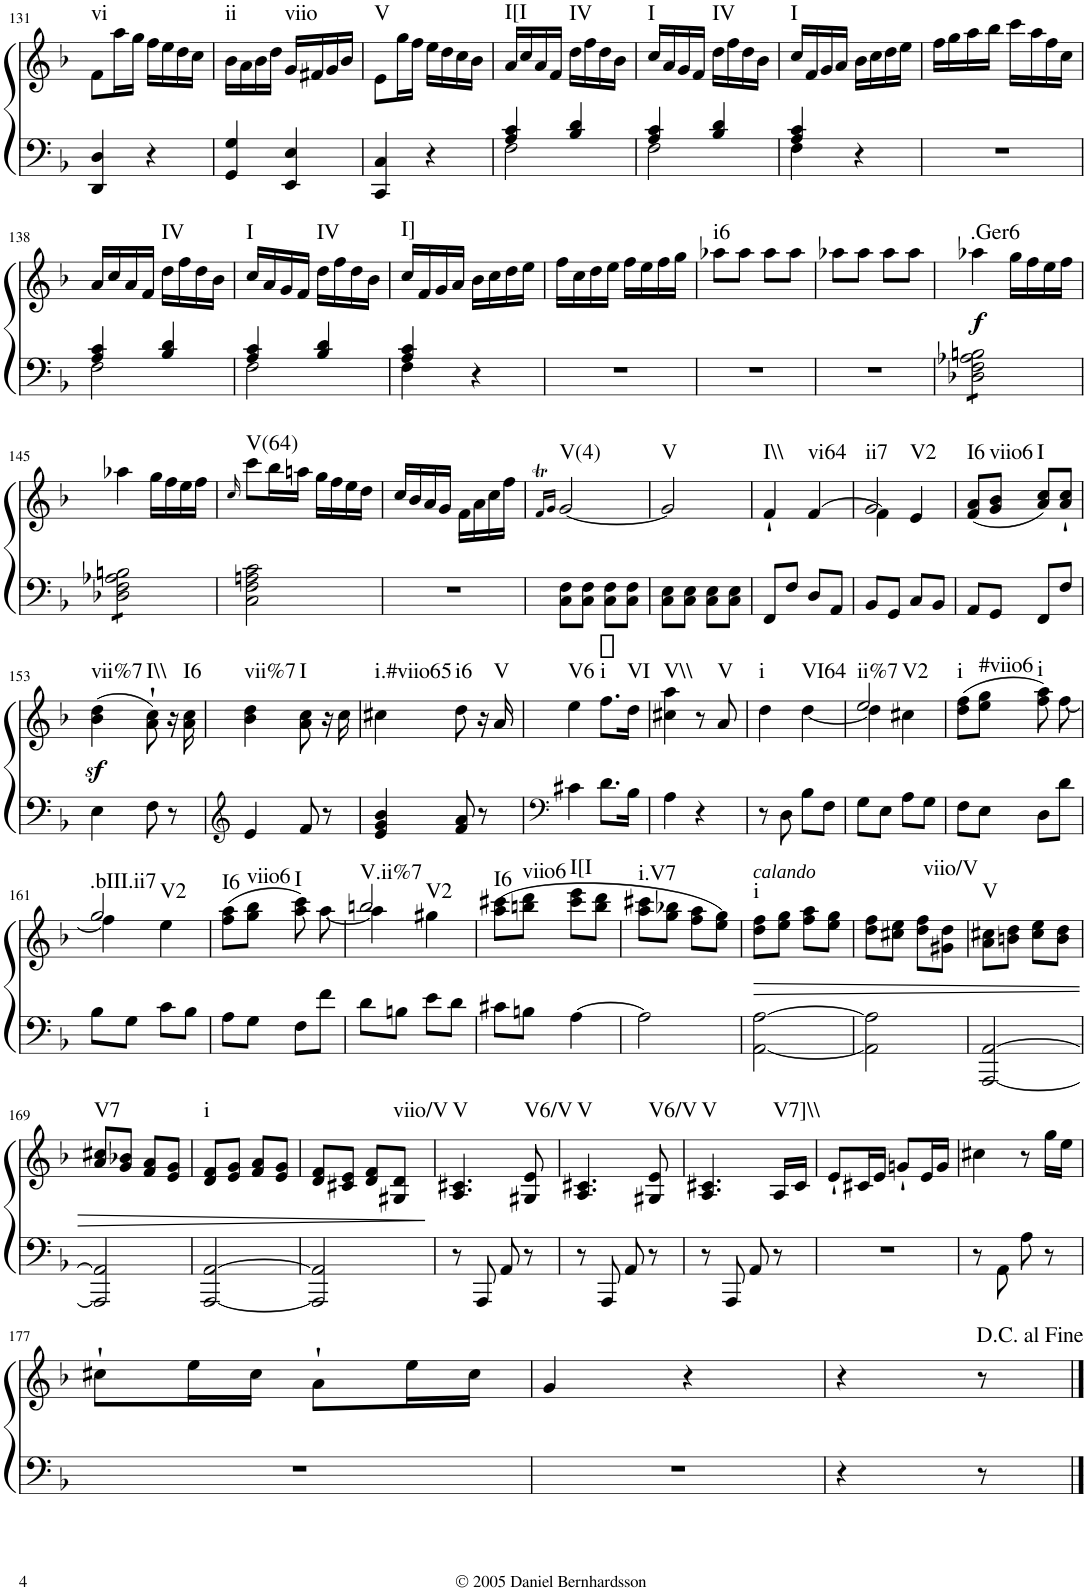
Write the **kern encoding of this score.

**kern	**kern	**dynam	**harte
*part1	*part1	*part1	*part1
*staff2	*staff1	*staff1/2	*
*I"Piano	*	*	*
*I'Pno.	*	*	*
!!LO:PB:g=z
*clefF4	*clefG2	*	*
*k[b-]	*k[b-]	*	*
*F:	*F:	*	*
*M2/4	*M2/4	*	*
=131	=131	=131	=131
!	!	!	!LO:H:kt=vi
4DD/ 4D/	8f\L	.	N
.	16aa\L	.	.
.	16gg\JJ	.	.
4r	16ff\LL	.	.
.	16ee\	.	.
.	16dd\	.	.
.	16cc\JJ	.	.
=132	=132	=132	=132
!	!	!	!LO:H:kt=ii
4GG/ 4G/	16b-\LL	.	N
.	16a\	.	.
.	16b-\	.	.
.	16dd\JJ	.	.
!	!	!	!LO:H:kt=viio
4EE/ 4E/	16g/LL	.	N
.	16f#X/	.	.
.	16g/	.	.
.	16b-/JJ	.	.
=133	=133	=133	=133
!	!	!	!LO:H:kt=V
4CC/ 4C/	8e\L	.	N
.	16gg\L	.	.
.	16ff\JJ	.	.
4r	16ee\LL	.	.
.	16dd\	.	.
.	16cc\	.	.
.	16b-\JJ	.	.
=134	=134	=134	=134
*^	*	*	*
!	!	!	!	!LO:H:kt=I[I
4A/ 4c/	2F\	16a/LL	.	N
.	.	16cc/	.	.
.	.	16a/	.	.
.	.	16f/JJ	.	.
!	!	!	!	!LO:H:kt=IV
4B-/ 4d/	.	16dd\LL	.	N
.	.	16ff\	.	.
.	.	16dd\	.	.
.	.	16b-\JJ	.	.
=135	=135	=135	=135	=135
!	!	!	!	!LO:H:kt=I
4A/ 4c/	2F\	16cc/LL	.	N
.	.	16a/	.	.
.	.	16g/	.	.
.	.	16f/JJ	.	.
!	!	!	!	!LO:H:kt=IV
4B-/ 4d/	.	16dd\LL	.	N
.	.	16ff\	.	.
.	.	16dd\	.	.
.	.	16b-\JJ	.	.
=136	=136	=136	=136	=136
!	!	!	!	!LO:H:kt=I
4A/ 4c/	4F\	16cc/LL	.	N
.	.	16f/	.	.
.	.	16g/	.	.
.	.	16a/JJ	.	.
4r	4ryy	16b-\LL	.	.
.	.	16cc\	.	.
.	.	16dd\	.	.
.	.	16ee\JJ	.	.
*v	*v	*	*	*
=137	=137	=137	=137
2r	16ff\LL	.	.
.	16gg\	.	.
.	16aa\	.	.
.	16bb-\JJ	.	.
.	16ccc\LL	.	.
.	16aa\	.	.
.	16ff\	.	.
.	16cc\JJ	.	.
!!LO:LB:g=z
=138	=138	=138	=138
*^	*	*	*
4A/ 4c/	2F\	16a/LL	.	.
.	.	16cc/	.	.
.	.	16a/	.	.
.	.	16f/JJ	.	.
!	!	!	!	!LO:H:kt=IV
4B-/ 4d/	.	16dd\LL	.	N
.	.	16ff\	.	.
.	.	16dd\	.	.
.	.	16b-\JJ	.	.
=139	=139	=139	=139	=139
!	!	!	!	!LO:H:kt=I
4A/ 4c/	2F\	16cc/LL	.	N
.	.	16a/	.	.
.	.	16g/	.	.
.	.	16f/JJ	.	.
!	!	!	!	!LO:H:kt=IV
4B-/ 4d/	.	16dd\LL	.	N
.	.	16ff\	.	.
.	.	16dd\	.	.
.	.	16b-\JJ	.	.
=140	=140	=140	=140	=140
!	!	!	!	!LO:H:kt=I]
4A/ 4c/	4F\	16cc/LL	.	N
.	.	16f/	.	.
.	.	16g/	.	.
.	.	16a/JJ	.	.
4r	4ryy	16b-\LL	.	.
.	.	16cc\	.	.
.	.	16dd\	.	.
.	.	16ee\JJ	.	.
*v	*v	*	*	*
=141	=141	=141	=141
2r	16ff\LL	.	.
.	16cc\	.	.
.	16dd\	.	.
.	16ee\JJ	.	.
.	16ff\LL	.	.
.	16ee\	.	.
.	16ff\	.	.
.	16gg\JJ	.	.
=142	=142	=142	=142
!	!	!	!LO:H:kt=i6
2r	8aa-X\L	.	N
.	8aa-\J	.	.
.	8aa-\L	.	.
.	8aa-\J	.	.
=143	=143	=143	=143
2r	8aa-X\L	.	.
.	8aa-\J	.	.
.	8aa-\L	.	.
.	8aa-\J	.	.
=144	=144	=144	=144
!	!	!LO:DY:b	!LO:H:kt=.Ger6
*tremolo	*	*	*
8D-X\ 8F\ 8A-X\ 8Bn\L	4aa-X\	f	N
8D-X\ 8F\ 8A-X\ 8Bn\	.	.	.
8D-X\ 8F\ 8A-X\ 8Bn\	16gg\LL	.	.
.	16ff\	.	.
8D-X\ 8F\ 8A-X\ 8Bn\J	16ee\	.	.
.	16ff\JJ	.	.
!!LO:LB:g=z
=145	=145	=145	=145
8D-X\ 8F\ 8A-X\ 8Bn\L	4aa-X\	.	.
8D-X\ 8F\ 8A-X\ 8Bn\	.	.	.
8D-X\ 8F\ 8A-X\ 8Bn\	16gg\LL	.	.
.	16ff\	.	.
8D-X\ 8F\ 8A-X\ 8Bn\J	16ee\	.	.
*Xtremolo	*	*	*
.	16ff\JJ	.	.
=146	=146	=146	=146
.	16qcc/	.	.
!	!	!	!LO:H:kt=V(64)
2C\ 2F\ 2An\ 2c\	8ccc\L	.	N
.	16bb-\L	.	.
.	16aan\JJ	.	.
.	16gg\LL	.	.
.	16ff\	.	.
.	16ee\	.	.
.	16dd\JJ	.	.
=147	=147	=147	=147
2r	16cc/LL	.	.
.	16b-/	.	.
.	16a/	.	.
.	16g/JJ	.	.
.	16f\LL	.	.
.	16a\	.	.
.	16cc\	.	.
.	16ff\JJ	.	.
=148	=148	=148	=148
.	16qf>/LL	.	.
.	16qg/JJ	.	.
!	!	!	!LO:H:kt=V(4)
8C\ 8F\L	[2g/	.	N
8C\ 8F\J	.	.	.
8C\ 8F\L	.	.	.
8C\ 8F\J	.	.	.
=149	=149	=149	=149
!	!	!	!LO:H:kt=V
8C\ 8E\L	2g/]	.	N
8C\ 8E\J	.	.	.
8C\ 8E\L	.	.	.
8C\ 8E\J	.	.	.
=150	=150	=150	=150
*	*^	*	*
!	!	!	!	!LO:H:kt=I\\
8FF/L	4f`/	4ryy	.	N
8F/J	.	.	.	.
!	!	!	!	!LO:H:kt=vi64
8D/L	4ryy	[4f/	.	N
8AA/J	.	.	.	.
=151	=151	=151	=151	=151
!	!	!	!	!LO:H:n=1:kt=ii7
!	!	!	!	!LO:H:n=2:kt=V2
8BB-/L	2g/	4f\]	.	N N
8GG/J	.	.	.	.
8C/L	.	4e/	.	.
8BB-/J	.	.	.	.
*	*v	*v	*	*
=152	=152	=152	=152
!	!	!	!LO:H:kt=I6
8AA/L	(8f/ 8a/L	.	N
!	!	!	!LO:H:kt=viio6
8GG/J	8g/ 8b-/J	.	N
!	!	!	!LO:H:kt=I
8FF/L	8a/ 8cc/L)	.	N
8F/J	8a/` 8cc/`J	.	.
!!LO:LB:g=z
=153	=153	=153	=153
!	!	!LO:DY:b	!LO:H:kt=vii%7
4E\	(4b-\ 4dd\	sf	N
!	!	!	!LO:H:kt=I\\
8F\	8a\` 8cc\`)	.	N
8r	16r	.	.
!	!	!	!LO:H:kt=I6
.	16a\ 16cc\	.	N
=154	=154	=154	=154
*clefG2	*	*	*
!	!	!	!LO:H:kt=vii%7
4e/	4b-\ 4dd\	.	N
!	!	!	!LO:H:kt=I
8f/	8a\ 8cc\	.	N
8r	16r	.	.
.	16cc\	.	.
=155	=155	=155	=155
!	!	!	!LO:H:kt=i.#viio65
4e/ 4g/ 4b-/	4cc#X\	.	N
!	!	!	!LO:H:kt=i6
8f/ 8a/	8dd\	.	N
8r	16r	.	.
!	!	!	!LO:H:kt=V
.	16a/	.	N
=156	=156	=156	=156
*clefF4	*	*	*
!	!	!	!LO:H:kt=V6
4c#X\	4ee\	.	N
!	!	!	!LO:H:kt=i
8.d\L	8.ff\L	.	N
!	!	!	!LO:H:kt=VI
16B-\Jk	16dd\Jk	.	N
=157	=157	=157	=157
!	!	!	!LO:H:kt=V\\
4A\	4cc#X\ 4aa\	.	N
4r	8r	.	.
!	!	!	!LO:H:kt=V
.	8a/	.	N
=158	=158	=158	=158
*	*^	*	*
!	!	!	!	!LO:H:kt=i
8r	4dd\	4ryy	.	N
8D\	.	.	.	.
!	!	!	!	!LO:H:kt=VI64
8B-\L	4ryy	[4dd\	.	N
8F\J	.	.	.	.
=159	=159	=159	=159	=159
!	!	!	!	!LO:H:n=1:kt=ii%7
!	!	!	!	!LO:H:n=2:kt=V2
8G\L	2ee/	4dd\]	.	N N
8E\J	.	.	.	.
8A\L	.	4cc#X\	.	.
8G\J	.	.	.	.
=160	=160	=160	=160	=160
!	!	!	!	!LO:H:kt=i
8F\L	(8dd\ 8ff\L	4ryy	.	N
!	!	!	!	!LO:H:kt=#viio6
8E\J	8ee\ 8gg\J	.	.	N
!	!	!	!	!LO:H:kt=i
8D\L	8ff\ 8aa\)	8ryy	.	N
8d\J	8ryy	[8ff\	.	.
!!LO:LB:g=z	!!
=161	=161	=161	=161	=161
!	!	!	!	!LO:H:n=1:kt=.bIII.ii7
!	!	!	!	!LO:H:n=2:kt=V2
8B-\L	2gg/	4ff\]	.	N N
8G\J	.	.	.	.
8c\L	.	4ee\	.	.
8B-\J	.	.	.	.
=162	=162	=162	=162	=162
!	!	!	!	!LO:H:kt=I6
8A\L	(8ff\ 8aa\L	4ryy	.	N
!	!	!	!	!LO:H:kt=viio6
8G\J	8gg\ 8bb-\J	.	.	N
!	!	!	!	!LO:H:kt=I
8F\L	8aa\ 8ccc\)	8ryy	.	N
8f\J	8ryy	[8aa\	.	.
=163	=163	=163	=163	=163
!	!	!	!	!LO:H:n=1:kt=V.ii%7
!	!	!	!	!LO:H:n=2:kt=V2
8d\L	2bbn/	4aa\]	.	N N
8Bn\J	.	.	.	.
8e\L	.	4gg#X\	.	.
8d\J	.	.	.	.
*	*v	*v	*	*
=164	=164	=164	=164
!	!	!	!LO:H:kt=I6
8c#X\L	(8aa\ 8ccc#X\L	.	N
!	!	!	!LO:H:kt=viio6
8Bn\J	8bbn\ 8ddd\J	.	N
!	!	!	!LO:H:kt=I[I
[4A\	8ccc#\ 8eee\L	.	N
.	8bb\ 8ddd\J	.	.
=165	=165	=165	=165
!	!	!	!LO:H:kt=i.V7
2A\]	8aa\ 8ccc#X\L	.	N
.	8gg\ 8bb-X\J	.	.
.	8ff\ 8aa\L	.	.
.	8ee\ 8gg\J)	.	.
=166	=166	=166	=166
!	!LO:TX:a:i:t=calando	!	!
!	!	!LO:HP:b	!LO:H:kt=i
[2AA\ [2A\	8dd\ 8ff\L	>	N
.	8ee\ 8gg\J	.	.
.	8ff\ 8aa\L	.	.
.	8ee\ 8gg\J	.	.
=167	=167	=167	=167
2AA\] 2A\]	8dd\ 8ff\L	.	.
.	8cc#X\ 8ee\J	.	.
.	8dd\ 8ff\L	.	.
!	!	!	!LO:H:kt=viio/V
.	8g#X\ 8dd\J	.	N
=168	=168	=168	=168
!	!	!	!LO:H:kt=V
[2AAA/ [2AA/	8a\ 8cc#X\L	.	N
.	8bn\ 8dd\J	.	.
.	8cc#\ 8ee\L	.	.
.	8b\ 8dd\J	.	.
!!LO:LB:g=z
=169	=169	=169	=169
!	!	!	!LO:H:kt=V7
2AAA/] 2AA/]	8a/ 8cc#X/L	.	N
.	8g/ 8b-X/J	.	.
.	8f/ 8a/L	.	.
.	8e/ 8g/J	.	.
=170	=170	=170	=170
!	!	!	!LO:H:kt=i
[2AAA/ [2AA/	8d/ 8f/L	.	N
.	8e/ 8g/J	.	.
.	8f/ 8a/L	.	.
.	8e/ 8g/J	.	.
=171	=171	=171	=171
2AAA/] 2AA/]	8d/ 8f/L	.	.
.	8c#X/ 8e/J	.	.
.	8d/ 8f/L	.	.
!	!	!	!LO:H:kt=viio/V
.	8G#X/ 8d/J	.	N
.	.	]	.
=172	=172	=172	=172
!	!	!	!LO:H:kt=V
8r	4.A/ 4.c#X/	.	N
8AAA/	.	.	.
8AA/	.	.	.
!	!	!	!LO:H:kt=V6/V
8r	8G#X/ 8e/	.	N
=173	=173	=173	=173
!	!	!	!LO:H:kt=V
8r	4.A/ 4.c#X/	.	N
8AAA/	.	.	.
8AA/	.	.	.
!	!	!	!LO:H:kt=V6/V
8r	8G#X/ 8e/	.	N
=174	=174	=174	=174
!	!	!	!LO:H:kt=V
8r	4.A/ 4.c#X/	.	N
8AAA/	.	.	.
8AA/	.	.	.
!	!	!	!LO:H:kt=V7]\\
8r	16A/LL	.	N
.	16c#/JJ	.	.
=175	=175	=175	=175
2r	8e`/L	.	.
.	16c#X/L	.	.
.	16e/JJ	.	.
.	8gn`/L	.	.
.	16e/L	.	.
.	16g/JJ	.	.
=176	=176	=176	=176
8r	4cc#X\	.	.
8AA\	.	.	.
8A\	8r	.	.
8r	16gg\LL	.	.
.	16ee\JJ	.	.
!!LO:LB:g=z
=177	=177	=177	=177
2r	8cc#X`\L	.	.
.	16ee\L	.	.
.	16cc#\JJ	.	.
.	8a`\L	.	.
.	16ee\L	.	.
.	16cc#\JJ	.	.
=178	=178	=178	=178
2r	4g/	.	.
.	4r	.	.
=179	=179	=179	=179
4r	4r	.	.
8r	8r	.	.
==	==	==	==
*-	*-	*-	*-
